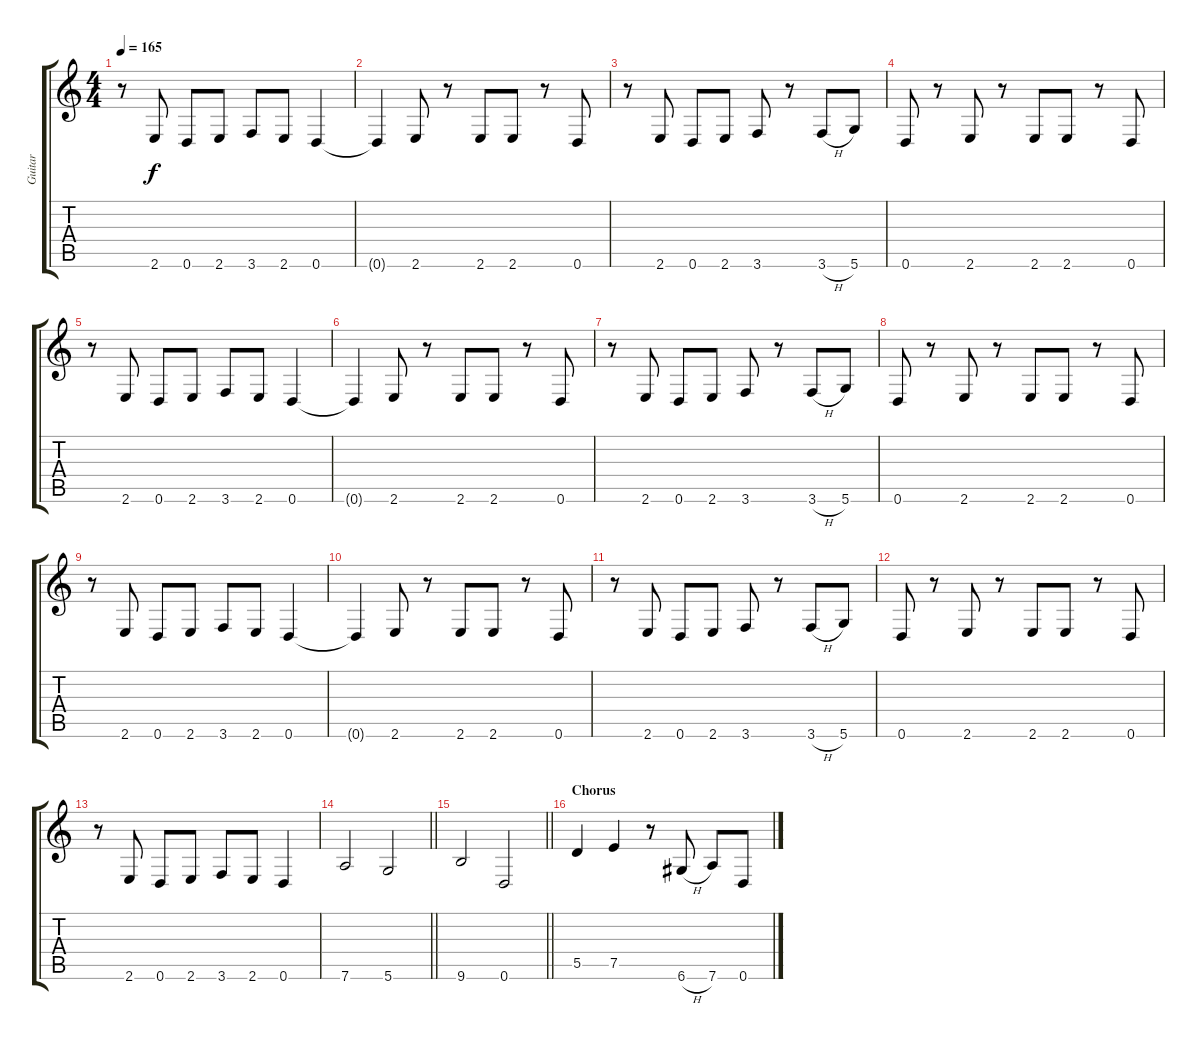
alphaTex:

\track ("Guitar" "Guitar") {instrument distortionguitar}
\staff {score tabs}
\tuning (E4 B3 G3 D3 A2 D2) {hide}
\ts (4 4)
\tempo 165
\clef g2
\ks c
r.8{dy f} 2.6.8 0.6.8 2.6.8 3.6.8 2.6.8 0.6.4 |
0.6{t}.4 2.6.8 r.8 2.6.8 2.6.8 r.8 0.6.8 |
r.8 2.6.8 0.6.8 2.6.8 3.6.8 r.8 3.6{h}.8 5.6.8 |
0.6.8 r.8 2.6.8 r.8 2.6.8 2.6.8 r.8 0.6.8 |
r.8 2.6.8 0.6.8 2.6.8 3.6.8 2.6.8 0.6.4 |
0.6{t}.4 2.6.8 r.8 2.6.8 2.6.8 r.8 0.6.8 |
r.8 2.6.8 0.6.8 2.6.8 3.6.8 r.8 3.6{h}.8 5.6.8 |
0.6.8 r.8 2.6.8 r.8 2.6.8 2.6.8 r.8 0.6.8 |
r.8 2.6.8 0.6.8 2.6.8 3.6.8 2.6.8 0.6.4 |
0.6{t}.4 2.6.8 r.8 2.6.8 2.6.8 r.8 0.6.8 |
r.8 2.6.8 0.6.8 2.6.8 3.6.8 r.8 3.6{h}.8 5.6.8 |
0.6.8 r.8 2.6.8 r.8 2.6.8 2.6.8 r.8 0.6.8 |
r.8 2.6.8 0.6.8 2.6.8 3.6.8 2.6.8 0.6.4 |
\barLineRight lightlight
7.6.2 5.6.2 |
\barLineRight lightlight
9.6.2 0.6.2 |
\section ("" "Chorus")
5.5.4 7.5.4 r.8 6.6{h}.8 7.6.8 0.6.8
